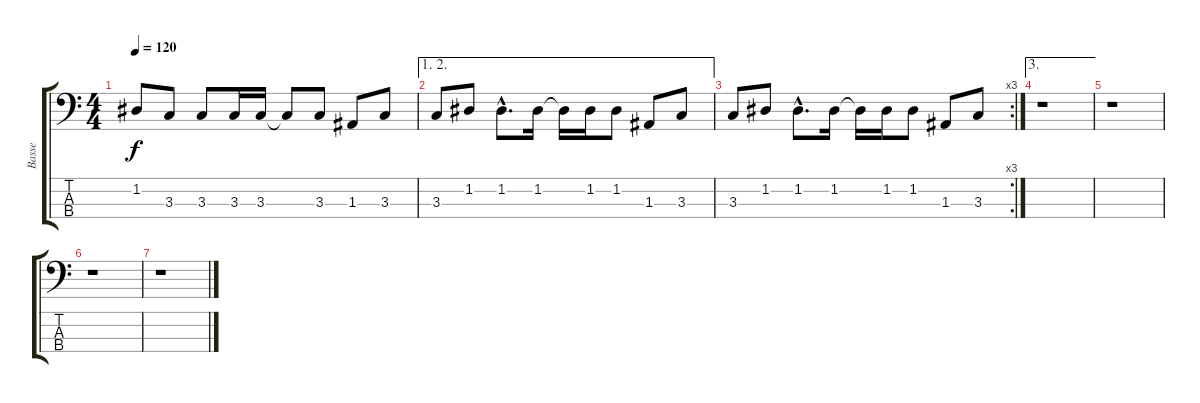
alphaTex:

\track ("Basse" "Basse") {instrument electricbassfinger}
\staff {score tabs}
\tuning (G2 D2 A1 E1) {hide}
\ts (4 4)
\tempo 120
\clef f4
\ks c
1.2.8{dy f} 3.3.8 3.3.8 3.3.16 3.3.16 3.3{t}.8 3.3.8 1.3.8 3.3.8 |
\ae (1 2)
3.3.8 1.2.8 1.2{hac}.8{d} 1.2.16 1.2{t}.16 1.2.16 1.2.8 1.3.8 3.3.8 |
\rc 3
3.3.8 1.2.8 1.2{hac}.8{d} 1.2.16 1.2{t}.16 1.2.16 1.2.8 1.3.8 3.3.8 |
\ae 3
r.1 |
r.1 |
r.1 |
r.1
